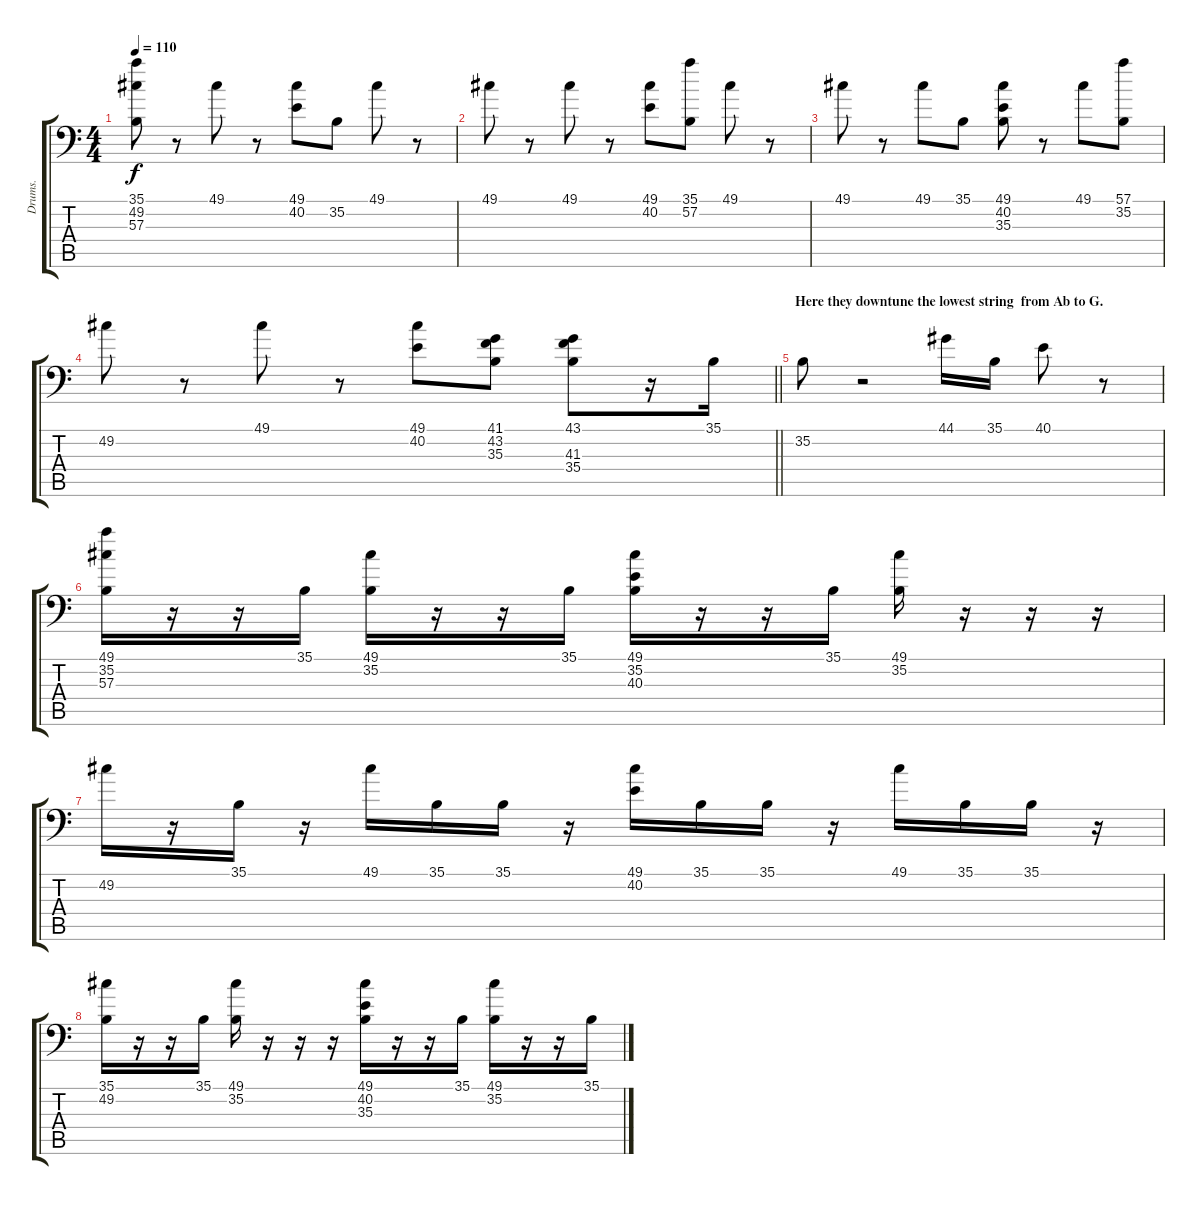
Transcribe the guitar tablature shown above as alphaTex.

\track ("Drums." "Drums.") {instrument acousticgrandpiano}
\staff {score tabs}
\tuning (C-1 C-1 C-1 C-1 C-1 C-1) {hide}
\ts (4 4)
\tempo 110
\clef f4
\ks c
(35.1 49.2 57.3).8{dy f} r.8 49.1.8 r.8 (49.1 40.2).8 35.2.8 49.1.8 r.8 |
49.1.8 r.8 49.1.8 r.8 (49.1 40.2).8 (35.1 57.2).8 49.1.8 r.8 |
49.1.8 r.8 49.1.8 35.1.8 (49.1 40.2 35.3).8 r.8 49.1.8 (57.1 35.2).8 |
\barLineRight lightlight
49.2.8 r.8 49.1.8 r.8 (49.1 40.2).8 (41.1 43.2 35.3).8 (43.1 41.3 35.4).8 r.16 35.1.16 |
\section ("" "Here they downtune the lowest string  from Ab to G.")
35.2.8 r.2 44.1.16 35.1.16 40.1.8 r.8 |
(49.1 35.2 57.3).16 r.16 r.16 35.1.16 (49.1 35.2).16 r.16 r.16 35.1.16 (49.1 35.2 40.3).16 r.16 r.16 35.1.16 (49.1 35.2).16 r.16 r.16 r.16 |
49.2.16 r.16 35.1.16 r.16 49.1.16 35.1.16 35.1.16 r.16 (49.1 40.2).16 35.1.16 35.1.16 r.16 49.1.16 35.1.16 35.1.16 r.16 |
(35.1 49.2).16 r.16 r.16 35.1.16 (49.1 35.2).16 r.16 r.16 r.16 (49.1 40.2 35.3).16 r.16 r.16 35.1.16 (49.1 35.2).16 r.16 r.16 35.1.16
